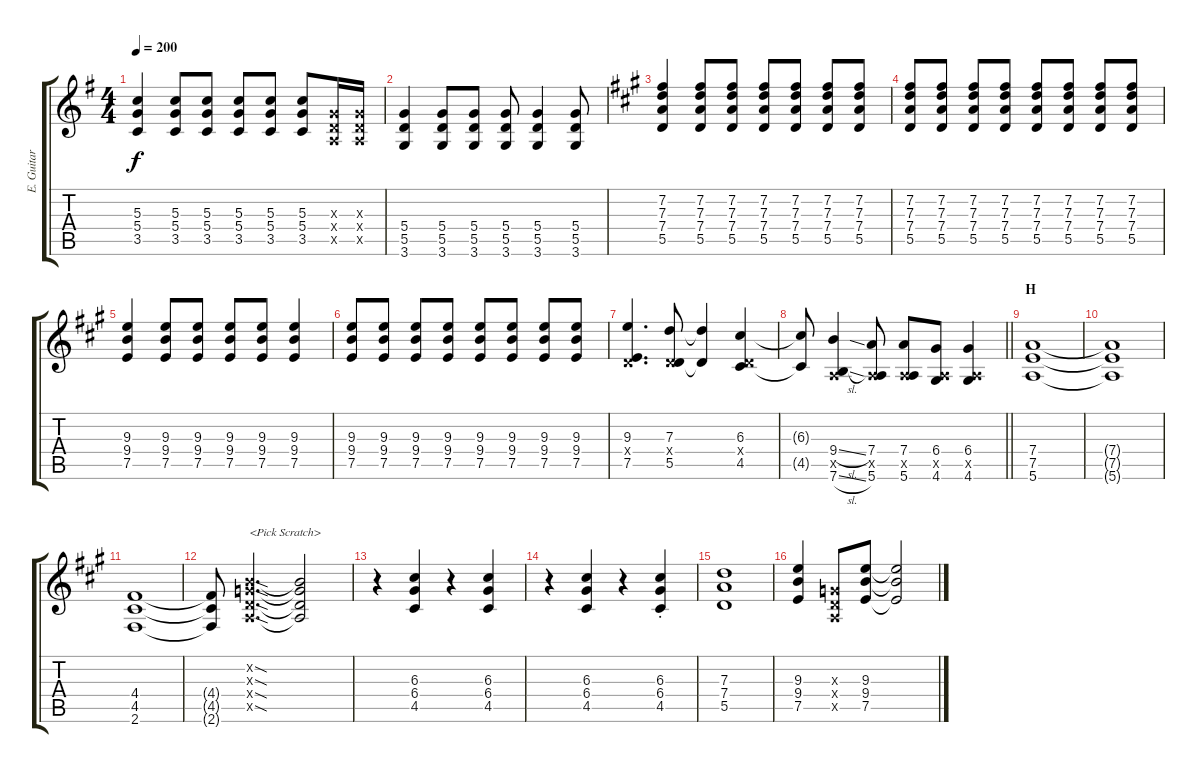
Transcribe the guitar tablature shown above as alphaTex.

\track ("E. Guitar II" "E. Guitar ") {instrument overdrivenguitar}
\staff {score tabs}
\tuning (E4 B3 G3 D3 A2 E2) {hide}
\ts (4 4)
\tempo 200
\clef g2
\ks g
(5.3 5.4 3.5).4{dy f} (5.3 5.4 3.5).8 (5.3 5.4 3.5).8 (5.3 5.4 3.5).8 (5.3 5.4 3.5).8 (5.3 5.4 3.5).8 (0.3{x} 0.4{x} 0.5{x}).16 (0.3{x} 0.4{x} 0.5{x}).16 |
(5.4 5.5 3.6).4 (5.4 5.5 3.6).8 (5.4 5.5 3.6).8 (5.4 5.5 3.6).8 (5.4 5.5 3.6).4 (5.4 5.5 3.6).8 |
\ks a
(7.2 7.3 7.4 5.5).4 (7.2 7.3 7.4 5.5).8 (7.2 7.3 7.4 5.5).8 (7.2 7.3 7.4 5.5).8 (7.2 7.3 7.4 5.5).8 (7.2 7.3 7.4 5.5).8 (7.2 7.3 7.4 5.5).8 |
(7.2 7.3 7.4 5.5).8 (7.2 7.3 7.4 5.5).8 (7.2 7.3 7.4 5.5).8 (7.2 7.3 7.4 5.5).8 (7.2 7.3 7.4 5.5).8 (7.2 7.3 7.4 5.5).8 (7.2 7.3 7.4 5.5).8 (7.2 7.3 7.4 5.5).8 |
(9.3 9.4 7.5).4 (9.3 9.4 7.5).8 (9.3 9.4 7.5).8 (9.3 9.4 7.5).8 (9.3 9.4 7.5).8 (9.3 9.4 7.5).4 |
(9.3 9.4 7.5).8 (9.3 9.4 7.5).8 (9.3 9.4 7.5).8 (9.3 9.4 7.5).8 (9.3 9.4 7.5).8 (9.3 9.4 7.5).8 (9.3 9.4 7.5).8 (9.3 9.4 7.5).8 |
(9.3 0.4{x} 7.5).4{d} (7.3 0.4{x} 5.5).8 (7.3{t} 5.5{t}).4 (6.3 0.4{x} 4.5).4 |
\barLineRight lightlight
(6.3{t} 4.5{t}).8 (9.4{sl} 0.5{x} 7.6{sl}).4 (7.4 0.5{x} 5.6).8 (7.4 0.5{x} 5.6).8 (6.4 0.5{x} 4.6).8 (6.4 0.5{x} 4.6).4 |
\section ("" "H")
(7.4 7.5 5.6).1 |
(7.4{t} 7.5{t} 5.6{t}).1 |
(4.4 4.5 2.6).1 |
(4.4{t} 4.5{t} 2.6{t}).8 (0.2{sod x} 0.3{sod x} 0.4{sod x} 0.5{sod x}).4{d txt "<Pick Scratch>"} (0.2{t} 0.3{t} 0.4{t} 0.5{t}).2 |
r.4 (6.3 6.4 4.5).4 r.4 (6.3 6.4 4.5).4 |
r.4 (6.3 6.4 4.5).4 r.4 (6.3{st} 6.4{st} 4.5{st}).4 |
(7.3 7.4 5.5).1 |
(9.3 9.4 7.5).4 (0.3{x} 0.4{x} 0.5{x}).8 (9.3 9.4 7.5).8 (9.3{t} 9.4{t} 7.5{t}).2
